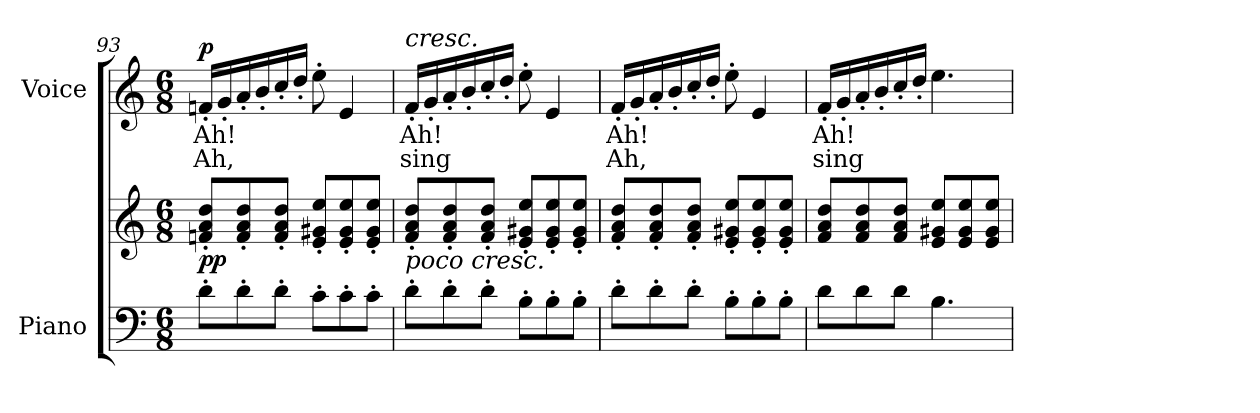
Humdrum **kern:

**kern	**kern	**dynam	**kern	**text	**text	**dynam
*part2	*part2	*part2	*part1	*part1	*part1	*part1
*staff3	*staff2	*staff2/3	*staff1	*staff1	*staff1	*staff1
*I"Piano	*	*	*I"Voice	*	*	*
*I'Pno	*	*	*	*	*	*
*clefF4	*clefG2	*	*clefG2	*	*	*
*k[]	*k[]	*	*k[]	*	*	*
*M6/8	*M6/8	*	*M6/8	*	*	*
=93	=93	=93	=93	=93	=93	=93
!	!	!LO:DY:b	!	!	!	!LO:DY:a
8d'\L	8fn/' 8a/' 8dd/'L	pp	16fn'/LL	Ah!	Ah,	p
.	.	.	16g'/	.	.	.
8d'\	8f/' 8a/' 8dd/'	.	16a'/	.	.	.
.	.	.	16b'/	.	.	.
8d'\J	8f/' 8a/' 8dd/'J	.	16cc'/	.	.	.
.	.	.	16dd'/JJ	.	.	.
8c'\L	8e/' 8g#X/' 8ee/'L	.	8ee'\	.	.	.
8c'\	8e/' 8g#/' 8ee/'	.	4e/	.	.	.
8c'\J	8e/' 8g#/' 8ee/'J	.	.	.	.	.
=94	=94	=94	=94	=94	=94	=94
!	!	!	!LO:TX:a:i:t=cresc.	!	!	!
!	!LO:TX:b:i:t=poco cresc.	!	!	!	!	!
8d'\L	8f/' 8a/' 8dd/'L	.	16f'/LL	Ah!	sing	.
.	.	.	16g'/	.	.	.
8d'\	8f/' 8a/' 8dd/'	.	16a'/	.	.	.
.	.	.	16b'/	.	.	.
8d'\J	8f/' 8a/' 8dd/'J	.	16cc'/	.	.	.
.	.	.	16dd'/JJ	.	.	.
8B'\L	8e/' 8g#X/' 8ee/'L	.	8ee'\	.	.	.
8B'\	8e/' 8g#/' 8ee/'	.	4e/	.	.	.
8B'\J	8e/' 8g#/' 8ee/'J	.	.	.	.	.
=95	=95	=95	=95	=95	=95	=95
8d'\L	8f/' 8a/' 8dd/'L	.	16f'/LL	Ah!	Ah,	.
.	.	.	16g'/	.	.	.
8d'\	8f/' 8a/' 8dd/'	.	16a'/	.	.	.
.	.	.	16b'/	.	.	.
8d'\J	8f/' 8a/' 8dd/'J	.	16cc'/	.	.	.
.	.	.	16dd'/JJ	.	.	.
8B'\L	8e/' 8g#X/' 8ee/'L	.	8ee'\	.	.	.
8B'\	8e/' 8g#/' 8ee/'	.	4e/	.	.	.
8B'\J	8e/' 8g#/' 8ee/'J	.	.	.	.	.
=96	=96	=96	=96	=96	=96	=96
8d\L	8f/ 8a/ 8dd/L	.	16f'/LL	Ah!	sing	.
.	.	.	16g'/	.	.	.
8d\	8f/ 8a/ 8dd/	.	16a'/	.	.	.
.	.	.	16b'/	.	.	.
8d\J	8f/ 8a/ 8dd/J	.	16cc'/	.	.	.
.	.	.	16dd'/JJ	.	.	.
4.B\	8e/ 8g#X/ 8ee/L	.	4.ee\	.	.	.
.	8e/ 8g#/ 8ee/	.	.	.	.	.
.	8e/ 8g#/ 8ee/J	.	.	.	.	.
=	=	=	=	=	=	=
*-	*-	*-	*-	*-	*-	*-
